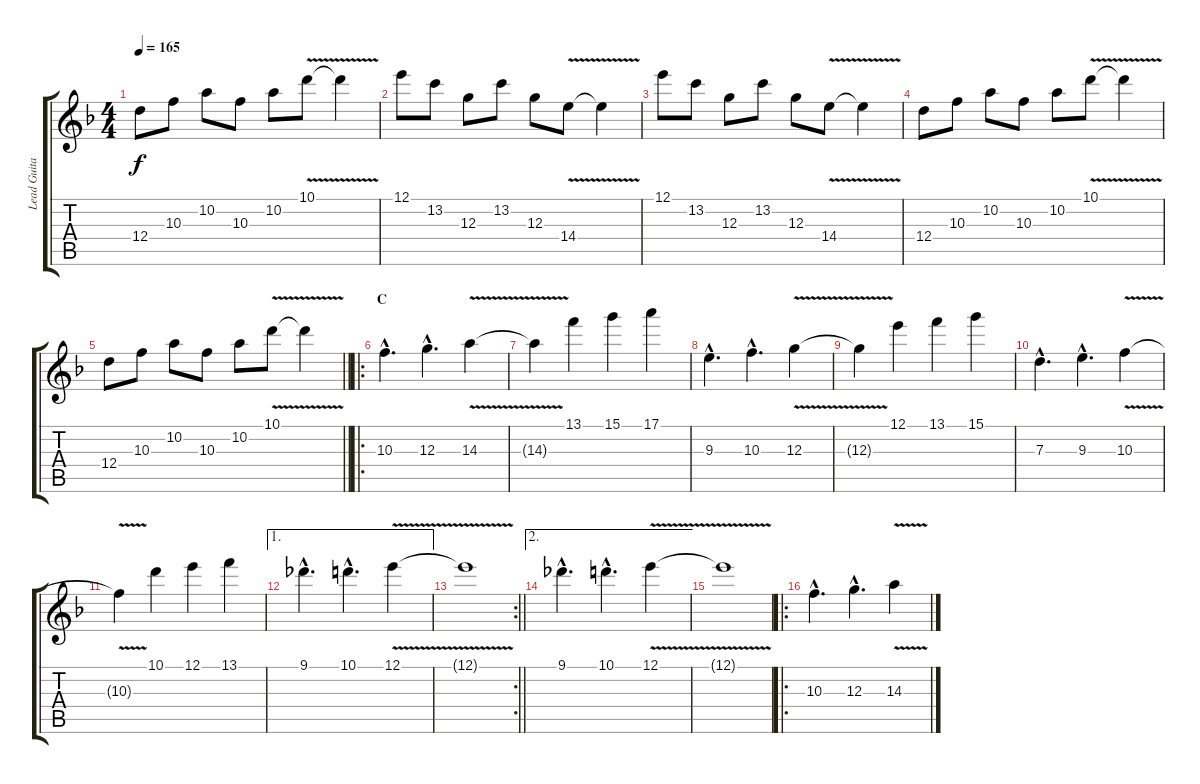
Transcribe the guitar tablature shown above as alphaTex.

\track ("Lead Guitar" "Lead Guita") {instrument distortionguitar}
\staff {score tabs}
\tuning (E4 B3 G3 D3 A2 E2) {hide}
\ts (4 4)
\tempo 165
\clef g2
\ks f
12.4.8{dy f} 10.3.8 10.2.8 10.3.8 10.2.8 10.1{v}.8 10.1{t}.4 |
12.1.8 13.2.8 12.3.8 13.2.8 12.3.8 14.4{v}.8 14.4{t}.4 |
12.1.8 13.2.8 12.3.8 13.2.8 12.3.8 14.4{v}.8 14.4{t}.4 |
12.4.8 10.3.8 10.2.8 10.3.8 10.2.8 10.1{v}.8 10.1{t}.4 |
\barLineRight lightlight
12.4.8 10.3.8 10.2.8 10.3.8 10.2.8 10.1{v}.8 10.1{t}.4 |
\ro
\section ("" "C")
10.3{hac}.4{d} 12.3{hac}.4{d} 14.3{v}.4 |
14.3{t}.4 13.1.4 15.1.4 17.1.4 |
9.3{hac}.4{d} 10.3{hac}.4{d} 12.3{v}.4 |
12.3{t}.4 12.1.4 13.1.4 15.1.4 |
7.3{hac}.4{d} 9.3{hac}.4{d} 10.3{v}.4 |
10.3{t}.4 10.1.4 12.1.4 13.1.4 |
\ae 1
9.1{hac}.4{d} 10.1{hac}.4{d} 12.1{v}.4 |
\rc 2
\barLineRight lightlight
12.1{t}.1 |
\ae 2
9.1{hac}.4{d} 10.1{hac}.4{d} 12.1{v}.4 |
12.1{t}.1 |
\ro
\section ("" "")
10.3{hac}.4{d} 12.3{hac}.4{d} 14.3{v}.4
